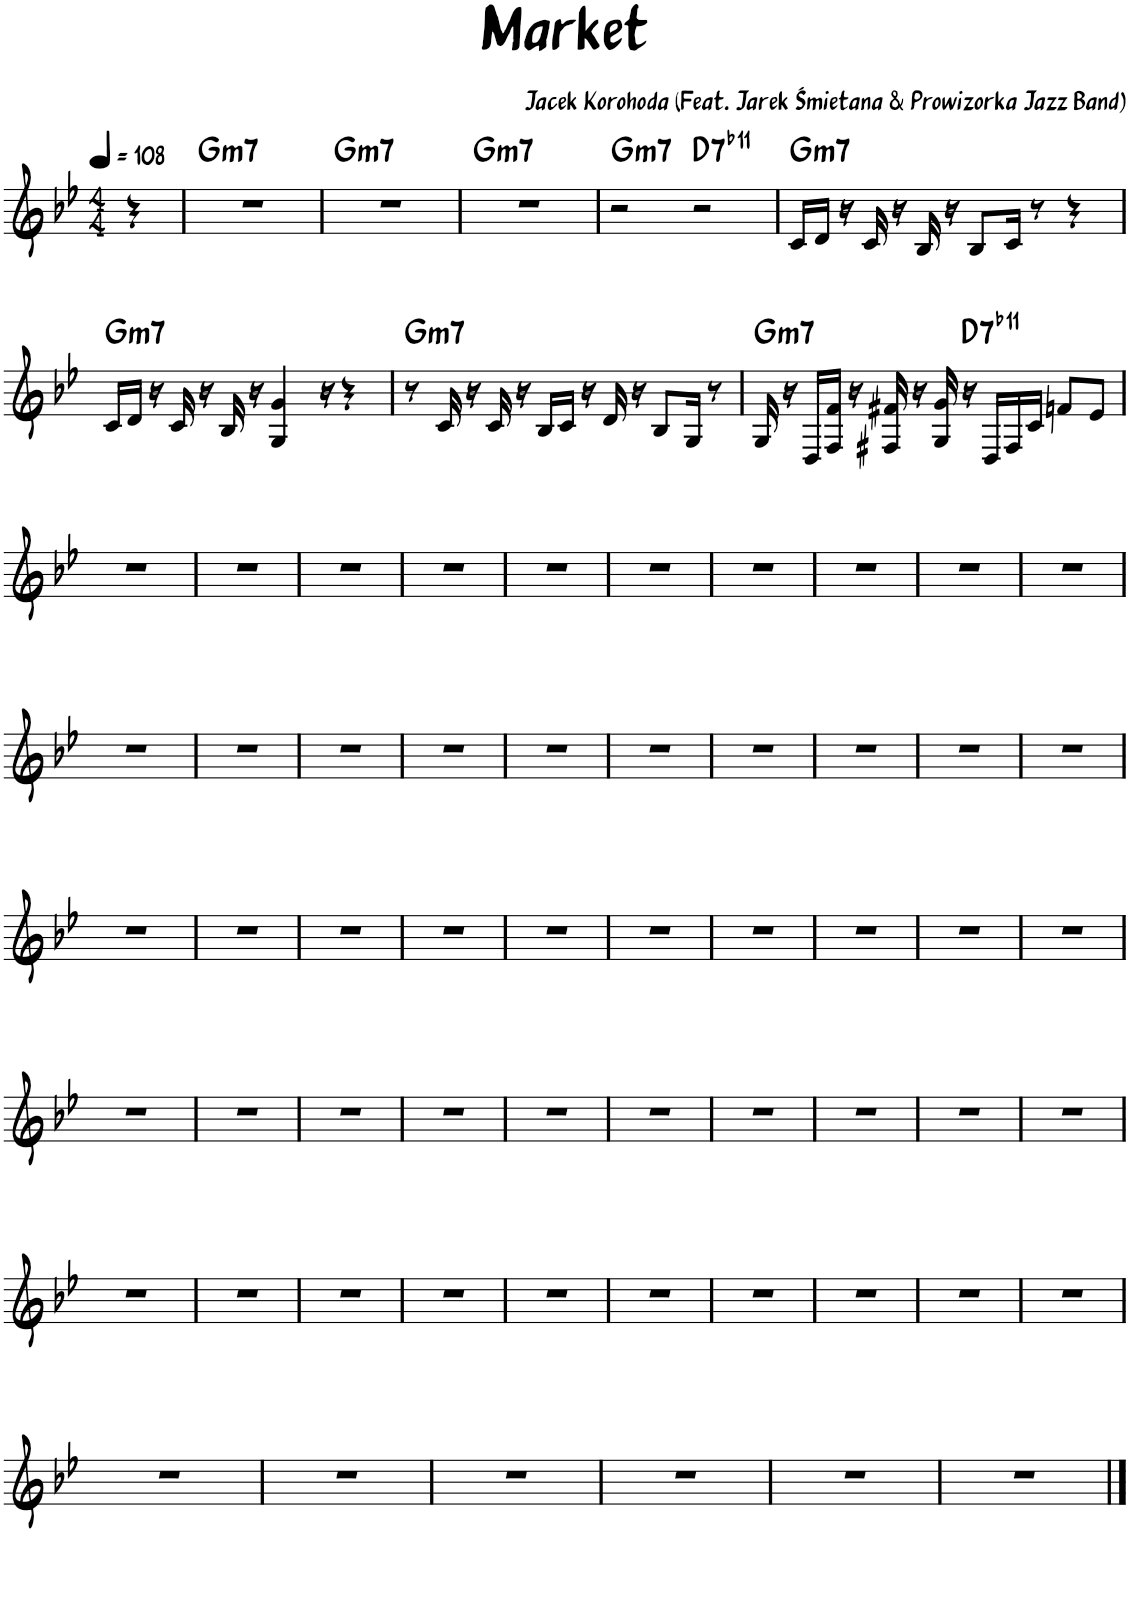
**kern	**harte
*part1	*part1
*staff1	*
*I"Piano	*
*I'Pno.	*
*clefG2	*
*k[b-e-]	*
*M4/4	*
*MM108	*
=	=
4r	.
=1	=1
!	!LO:H:kt=m7
1r	G:min7
=2	=2
!	!LO:H:kt=m7
1r	G:min7
=3	=3
!	!LO:H:kt=m7
1r	G:min7
=4	=4
!	!LO:H:kt=m7
2r	G:min7
!	!LO:H:kt=7
2r	D:7(b11)
=5	=5
!	!LO:H:kt=m7
16c/LL	G:min7
16d/JJ	.
16r	.
16c/	.
16r	.
16B-/	.
16r	.
8B-/L	.
16c/Jk	.
8r	.
4r	.
!!LO:LB:g=z
=6	=6
!	!LO:H:kt=m7
16c/LL	G:min7
16d/JJ	.
16r	.
16c/	.
16r	.
16B-/	.
16r	.
4G/ 4g/	.
16r	.
4r	.
=7	=7
!	!LO:H:kt=m7
8r	G:min7
16c/	.
16r	.
16c/	.
16r	.
16B-/LL	.
16c/JJ	.
16r	.
16d/	.
16r	.
8B-/L	.
16G/Jk	.
8r	.
=8	=8
!	!LO:H:kt=m7
16G/	G:min7
16r	.
16D/LL	.
16F/ 16f/JJ	.
16r	.
16F#X/ 16f#X/	.
16r	.
16G/ 16g/	.
!	!LO:H:kt=7
16r	D:7(b11)
16D/LL	.
16F#/	.
16c/JJ	.
8fn/L	.
8e-/J	.
!!LO:LB:g=z
=9	=9
1r	.
=10	=10
1r	.
=11	=11
1r	.
=12	=12
1r	.
=13	=13
1r	.
=14	=14
1r	.
=15	=15
1r	.
=16	=16
1r	.
=17	=17
1r	.
=18	=18
1r	.
!!LO:LB:g=z
=19	=19
1r	.
=20	=20
1r	.
=21	=21
1r	.
=22	=22
1r	.
=23	=23
1r	.
=24	=24
1r	.
=25	=25
1r	.
=26	=26
1r	.
=27	=27
1r	.
=28	=28
1r	.
!!LO:LB:g=z
=29	=29
1r	.
=30	=30
1r	.
=31	=31
1r	.
=32	=32
1r	.
=33	=33
1r	.
=34	=34
1r	.
=35	=35
1r	.
=36	=36
1r	.
=37	=37
1r	.
=38	=38
1r	.
!!LO:LB:g=z
=39	=39
1r	.
=40	=40
1r	.
=41	=41
1r	.
=42	=42
1r	.
=43	=43
1r	.
=44	=44
1r	.
=45	=45
1r	.
=46	=46
1r	.
=47	=47
1r	.
=48	=48
1r	.
!!LO:LB:g=z
=49	=49
1r	.
=50	=50
1r	.
=51	=51
1r	.
=52	=52
1r	.
=53	=53
1r	.
=54	=54
1r	.
=55	=55
1r	.
=56	=56
1r	.
=57	=57
1r	.
=58	=58
1r	.
!!LO:LB:g=z
=59	=59
1r	.
=60	=60
1r	.
=61	=61
1r	.
=62	=62
1r	.
=63	=63
1r	.
=64	=64
1r	.
==	==
*-	*-
